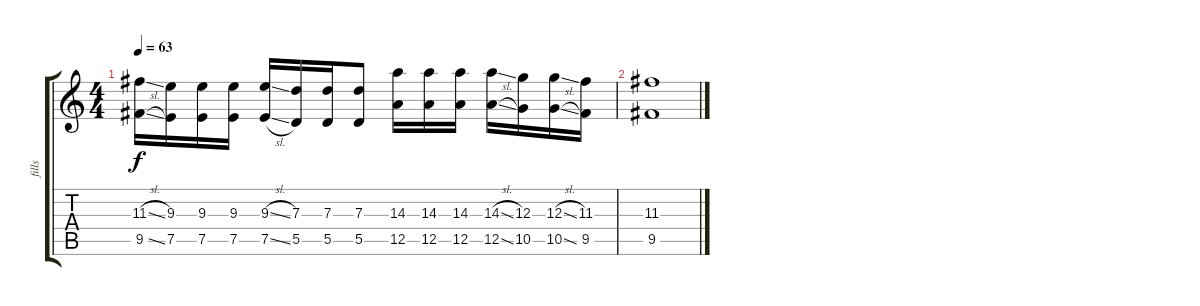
\track ("fills" "fills") {instrument distortionguitar}
\staff {score tabs}
\tuning (E4 B3 G3 D3 A2 D2) {hide}
\ts (4 4)
\tempo 63
\clef g2
\ks c
(11.3{sl} 9.5{sl}).16{dy f} (9.3 7.5).16 (9.3 7.5).16 (9.3 7.5).16 (9.3{sl} 7.5{sl}).16 (7.3 5.5).16 (7.3 5.5).16 (7.3 5.5).8 (14.3 12.5).16 (14.3 12.5).16 (14.3 12.5).16 (14.3{sl} 12.5{sl}).16 (12.3 10.5).16 (12.3{sl} 10.5{sl}).16 (11.3 9.5).16 |
(11.3 9.5).1
